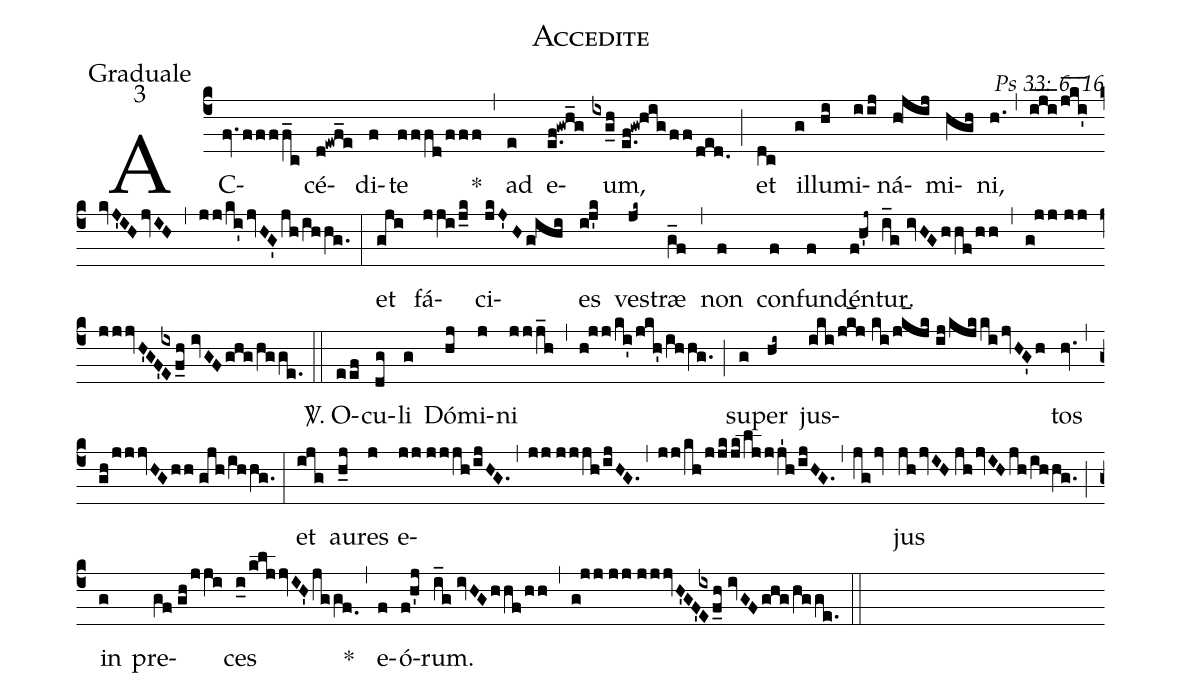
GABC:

name: Accedite;
office-part: Graduale;
mode: 3;
commentary: Ps 33: 6, 16;
%%
(c4) AC(fv.ffff_c)cé(d!ewf_e)di(f)te(fffd/fff) *(,) ad(e) e(e.f!gwh_g)um,(ixg_h//e.f!gw!higff/ded.) (;) et(dc) il(g)lu(hi)mi(iij)ná(h!jij)mi(hgh)ni,(h.) (,) (i_j_i_2/j_[hl:1]k_[hl:1]i'_[hl:1]//kvJ'IHjvIH) (,) (jj/ki'jvHG'jh/ihhg.) (:)
et(gji) fá(jji/j_k)ci(jkJ'Hg!ihi)es(ij'k) ves(jk~)træ(g_f) (,) non(f) con(f)fun(f)dén(f!h'j~)tur.(i_g//ivHGhhf/hh) (,) (g!jj//jj//jjjvH'GF'/[-0.5]{ix}E0f_h//ivGFghg/hgge.) (::)
<sp>V/</sp>. O(eef)cu(dg)li(g) Dó(hj)mi(j)ni(jjj_h) (,) (h!jj/ki'/jkh'/ihhg.) (;) su(g)per(hi~) jus(iki/jk_[hl:1]j//ki/jk_[hl:1]jk//ij/kjkkijvHG'h)tos(hv.) (,) (gh/jjjvHGhh//gjh/ihhg.) (:)
et(ijg) au(h_j)res(j) e(jj//jjjh/ijHG.)(,)(jj//jjjh/ijHG.)(,)(jj/kh/jjk/jk/ljjj'1h/ijHG.)(,)(jgjv)jus(jhjvIH//jhjvIHjh/ihhg.) (;) in(g) pre(gf//gh/jji)ces(i_0/kljjvIH'jggf.0) *(,) e(f)ó(f!h'j)rum.(i_g//ivHGhhf/hh) (,) (g!jj//jj//jjjvH'GF'/[-0.5]{ix}E0f_h//ivGFghg/hgge.) (::)
